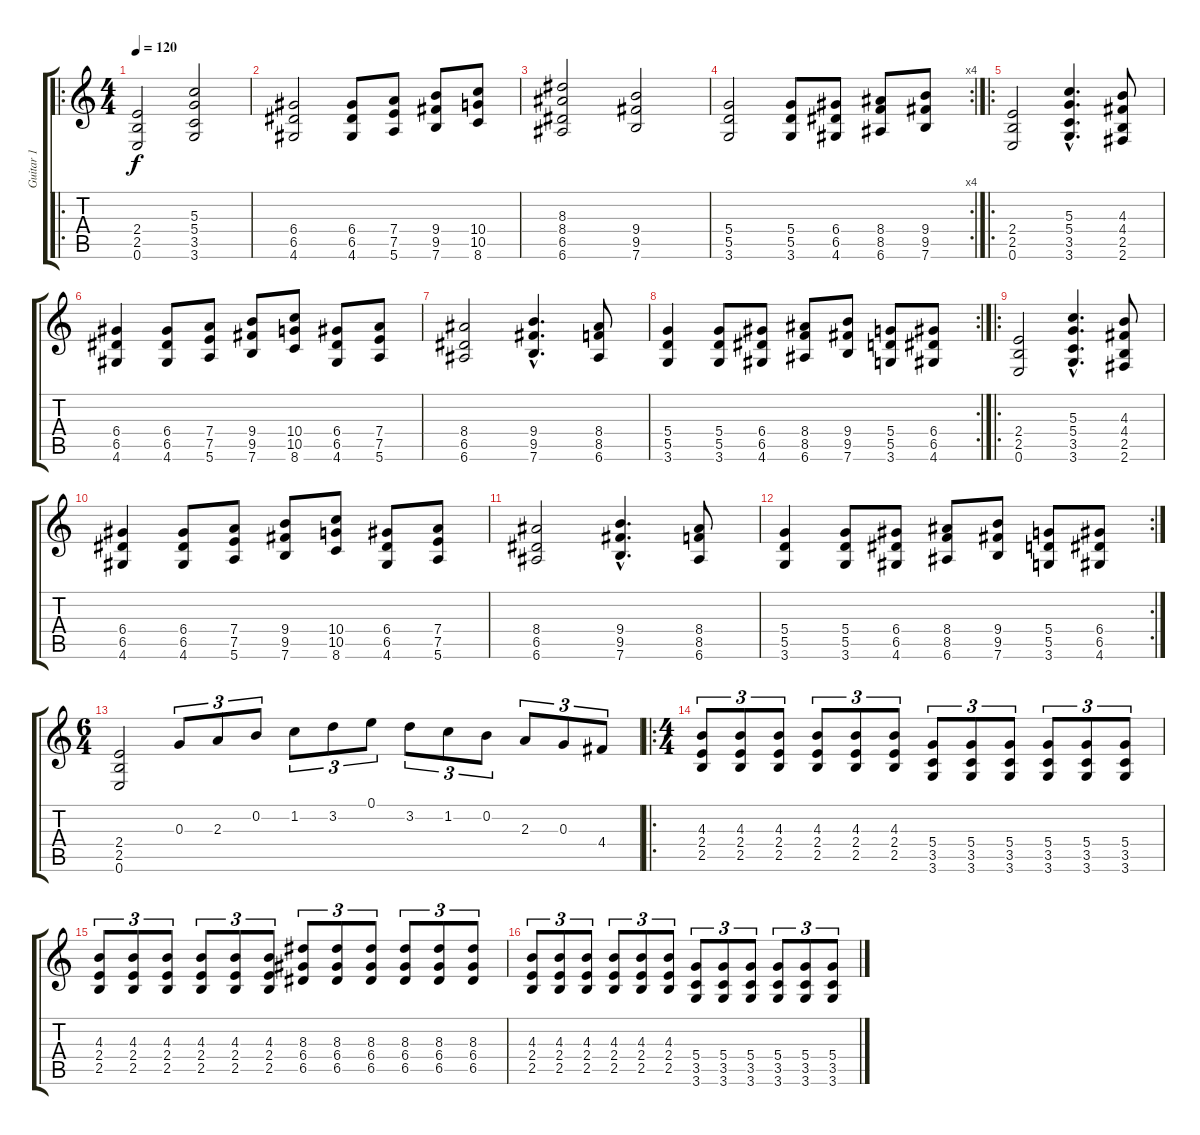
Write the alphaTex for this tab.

\track ("Guitar 1" "Guitar 1") {instrument distortionguitar}
\staff {score tabs}
\tuning (E4 B3 G3 D3 A2 E2) {hide}
\ro
\ts (4 4)
\tempo 120
\clef g2
\ks c
(2.4 2.5 0.6).2{dy f instrument distortionguitar} (5.3 5.4 3.5 3.6).2 |
(6.4 6.5 4.6).2 (6.4 6.5 4.6).8 (7.4 7.5 5.6).8 (9.4 9.5 7.6).8 (10.4 10.5 8.6).8 |
(8.3 8.4 6.5 6.6).2 (9.4 9.5 7.6).2 |
\rc 4
(5.4 5.5 3.6).2 (5.4 5.5 3.6).8 (6.4 6.5 4.6).8 (8.4 8.5 6.6).8 (9.4 9.5 7.6).8 |
\ro
(2.4 2.5 0.6).2 (5.3{hac} 5.4{hac} 3.5{hac} 3.6{hac}).4{d} (4.3 4.4 2.5 2.6).8 |
(6.4 6.5 4.6).4 (6.4 6.5 4.6).8 (7.4 7.5 5.6).8 (9.4 9.5 7.6).8 (10.4 10.5 8.6).8 (6.4 6.5 4.6).8 (7.4 7.5 5.6).8 |
(8.4 6.5 6.6).2 (9.4{hac} 9.5{hac} 7.6{hac}).4{d} (8.4 8.5 6.6).8 |
\rc 2
(5.4 5.5 3.6).4 (5.4 5.5 3.6).8 (6.4 6.5 4.6).8 (8.4 8.5 6.6).8 (9.4 9.5 7.6).8 (5.4 5.5 3.6).8 (6.4 6.5 4.6).8 |
\ro
(2.4 2.5 0.6).2 (5.3{hac} 5.4{hac} 3.5{hac} 3.6{hac}).4{d} (4.3 4.4 2.5 2.6).8 |
(6.4 6.5 4.6).4 (6.4 6.5 4.6).8 (7.4 7.5 5.6).8 (9.4 9.5 7.6).8 (10.4 10.5 8.6).8 (6.4 6.5 4.6).8 (7.4 7.5 5.6).8 |
(8.4 6.5 6.6).2 (9.4{hac} 9.5{hac} 7.6{hac}).4{d} (8.4 8.5 6.6).8 |
\rc 2
(5.4 5.5 3.6).4 (5.4 5.5 3.6).8 (6.4 6.5 4.6).8 (8.4 8.5 6.6).8 (9.4 9.5 7.6).8 (5.4 5.5 3.6).8 (6.4 6.5 4.6).8 |
\ts (6 4)
(2.4 2.5 0.6).2 0.3.8{tu (3 2)} 2.3.8{tu (3 2)} 0.2.8{tu (3 2)} 1.2.8{tu (3 2)} 3.2.8{tu (3 2)} 0.1.8{tu (3 2)} 3.2.8{tu (3 2)} 1.2.8{tu (3 2)} 0.2.8{tu (3 2)} 2.3.8{tu (3 2)} 0.3.8{tu (3 2)} 4.4.8{tu (3 2)} |
\ro
\ts (4 4)
(4.3 2.4 2.5).8{tu (3 2)} (4.3 2.4 2.5).8{tu (3 2)} (4.3 2.4 2.5).8{tu (3 2)} (4.3 2.4 2.5).8{tu (3 2)} (4.3 2.4 2.5).8{tu (3 2)} (4.3 2.4 2.5).8{tu (3 2)} (5.4 3.5 3.6).8{tu (3 2)} (5.4 3.5 3.6).8{tu (3 2)} (5.4 3.5 3.6).8{tu (3 2)} (5.4 3.5 3.6).8{tu (3 2)} (5.4 3.5 3.6).8{tu (3 2)} (5.4 3.5 3.6).8{tu (3 2)} |
(4.3 2.4 2.5).8{tu (3 2)} (4.3 2.4 2.5).8{tu (3 2)} (4.3 2.4 2.5).8{tu (3 2)} (4.3 2.4 2.5).8{tu (3 2)} (4.3 2.4 2.5).8{tu (3 2)} (4.3 2.4 2.5).8{tu (3 2)} (8.3 6.4 6.5).8{tu (3 2)} (8.3 6.4 6.5).8{tu (3 2)} (8.3 6.4 6.5).8{tu (3 2)} (8.3 6.4 6.5).8{tu (3 2)} (8.3 6.4 6.5).8{tu (3 2)} (8.3 6.4 6.5).8{tu (3 2)} |
(4.3 2.4 2.5).8{tu (3 2)} (4.3 2.4 2.5).8{tu (3 2)} (4.3 2.4 2.5).8{tu (3 2)} (4.3 2.4 2.5).8{tu (3 2)} (4.3 2.4 2.5).8{tu (3 2)} (4.3 2.4 2.5).8{tu (3 2)} (5.4 3.5 3.6).8{tu (3 2)} (5.4 3.5 3.6).8{tu (3 2)} (5.4 3.5 3.6).8{tu (3 2)} (5.4 3.5 3.6).8{tu (3 2)} (5.4 3.5 3.6).8{tu (3 2)} (5.4 3.5 3.6).8{tu (3 2)}
